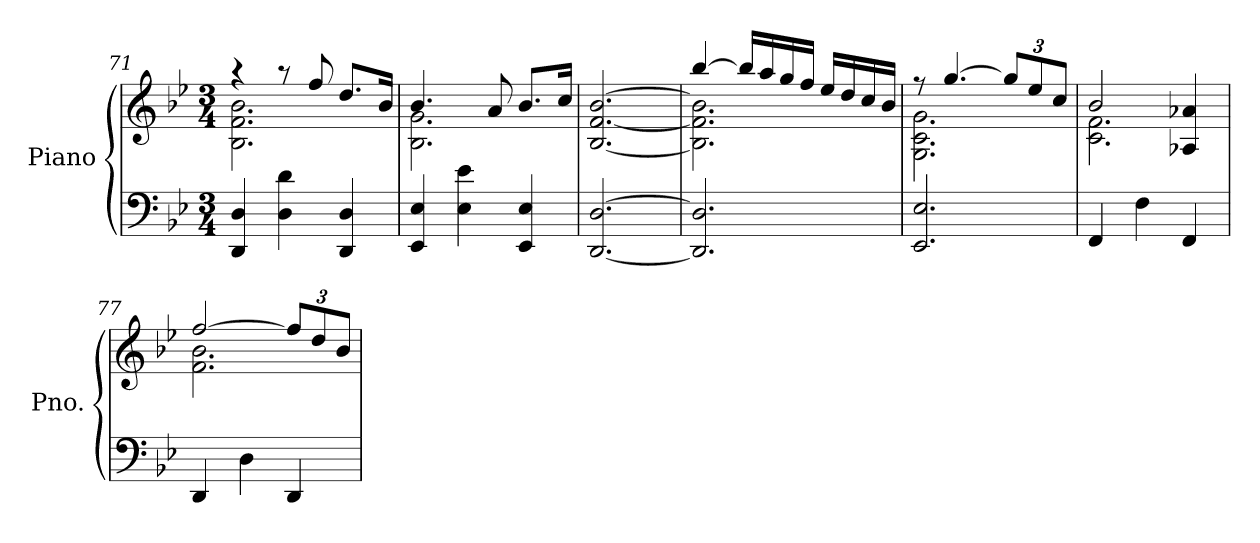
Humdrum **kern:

**kern	**kern
*part1	*part1
*staff2	*staff1
*I"Piano	*
*I'Pno.	*
*clefF4	*clefG2
*k[b-e-]	*k[b-e-]
*M3/4	*M3/4
=71	=71
*	*^
4DD/ 4D/	4r	2.B-\ 2.f\ 2.b-\
4D\ 4d\	8r	.
.	8ff/	.
4DD/ 4D/	8.dd/L	.
.	16b-/Jk	.
=72	=72	=72
4EE-/ 4E-/	4.b-/	2.B-\ 2.g\
4E-\ 4e-\	.	.
.	8a/	.
4EE-/ 4E-/	8.b-/L	.
.	16cc/Jk	.
*	*v	*v
=73	=73
[2.DD/ [2.D/	[2.B-/ [2.f/ [2.b-/
=74	=74
*	*^
2.DD/] 2.D/]	[4bb-/	2.B-\] 2.f\] 2.b-\]
.	16bb-/LL]	.
.	16aa/	.
.	16gg/	.
.	16ff/JJ	.
.	16ee-/LL	.
.	16dd/	.
.	16cc/	.
.	16b-/JJ	.
=75	=75	=75
2.EE-/ 2.E-/	8r	2.G\ 2.c\ 2.g\
.	[4.gg/	.
*	*Xbrackettup	*
.	12gg/L]	.
.	12ee-/	.
.	12cc/J	.
!!LO:LB:g=z	!!
=76	=76	=76
4FF/	2b-/	2.c\ 2.f\
4F\	.	.
4FF/	4A-X/ 4a-X/	.
=77	=77	=77
4DD/	[2ff/	2.f\ 2.b-\
4D\	.	.
4DD/	12ff/L]	.
.	12dd/	.
.	12b-/J	.
*	*v	*v
=	=
*-	*-
